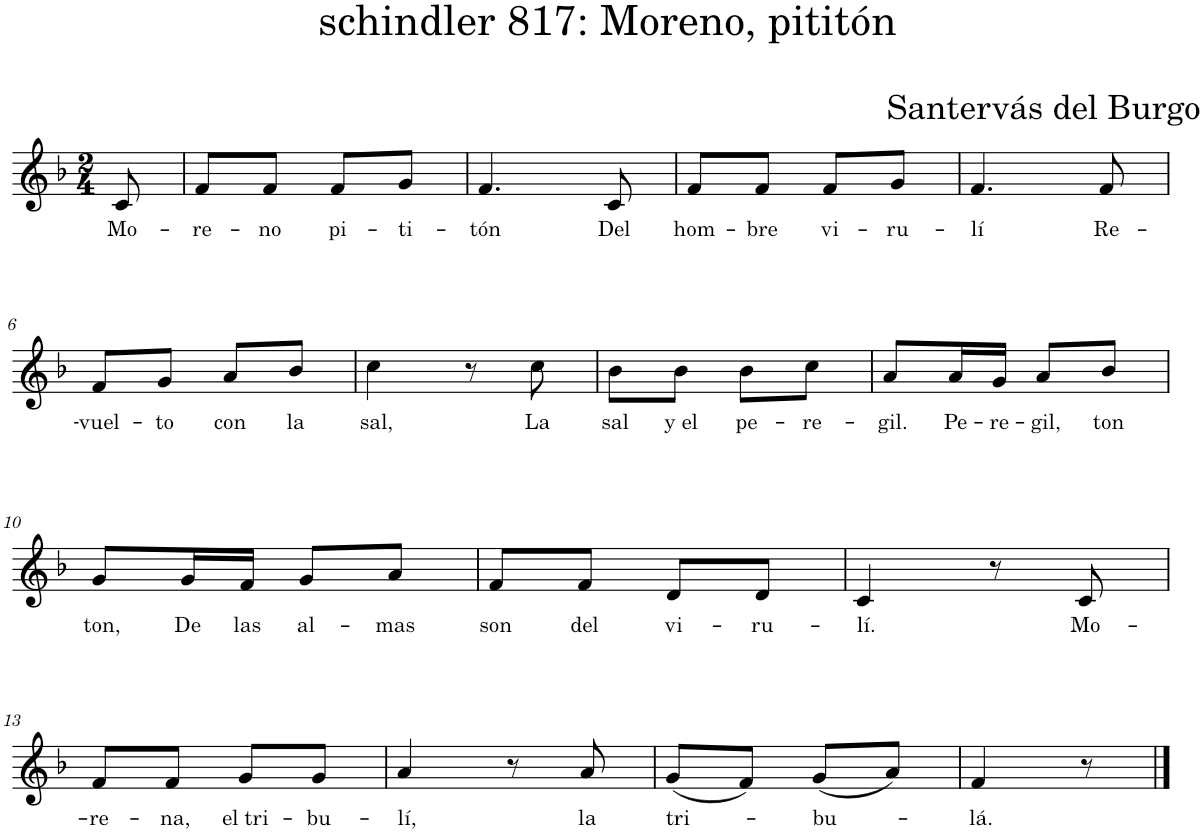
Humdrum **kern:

**kern	**text
*part1	*part1
*staff1	*staff1
*I"Piano	*
*I'Pno.	*
*clefG2	*
*k[b-]	*
*M2/4	*
=1	=1
!	!LO:LY:b
8c/	Mo-
=2	=2
!	!LO:LY:b
8f/L	-re-
!	!LO:LY:b
8f/J	-no
!	!LO:LY:b
8f/L	pi-
!	!LO:LY:b
8g/J	-ti-
=3	=3
!	!LO:LY:b
4.f/	-tón
!	!LO:LY:b
8c/	Del
=4	=4
!	!LO:LY:b
8f/L	hom-
!	!LO:LY:b
8f/J	-bre
!	!LO:LY:b
8f/L	vi-
!	!LO:LY:b
8g/J	-ru-
=5	=5
!	!LO:LY:b
4.f/	-lí
!	!LO:LY:b
8f/	Re-
!!LO:LB:g=z
=6	=6
!	!LO:LY:b
8f/L	-vuel-
!	!LO:LY:b
8g/J	-to
!	!LO:LY:b
8a/L	con
!	!LO:LY:b
8b-/J	la
=7	=7
!	!LO:LY:b
4cc\	sal,
8r	.
!	!LO:LY:b
8cc\	La
=8	=8
!	!LO:LY:b
8b-\L	sal
!	!LO:LY:b
8b-\J	y el
!	!LO:LY:b
8b-\L	pe-
!	!LO:LY:b
8cc\J	-re-
=9	=9
!	!LO:LY:b
8a/L	-gil.
!	!LO:LY:b
16a/L	Pe-
!	!LO:LY:b
16g/JJ	-re-
!	!LO:LY:b
8a/L	-gil,
!	!LO:LY:b
8b-/J	ton
!!LO:LB:g=z
=10	=10
!	!LO:LY:b
8g/L	ton,
!	!LO:LY:b
16g/L	De
!	!LO:LY:b
16f/JJ	las
!	!LO:LY:b
8g/L	al-
!	!LO:LY:b
8a/J	-mas
=11	=11
!	!LO:LY:b
8f/L	son
!	!LO:LY:b
8f/J	del
!	!LO:LY:b
8d/L	vi-
!	!LO:LY:b
8d/J	-ru-
=12	=12
!	!LO:LY:b
4c/	-lí.
8r	.
!	!LO:LY:b
8c/	Mo-
!!LO:LB:g=z
=13	=13
!	!LO:LY:b
8f/L	-re-
!	!LO:LY:b
8f/J	-na,
!	!LO:LY:b
8g/L	el tri-
!	!LO:LY:b
8g/J	-bu-
=14	=14
!	!LO:LY:b
4a/	-lí,
8r	.
!	!LO:LY:b
8a/	la
=15	=15
!	!LO:LY:b
(8g/L	tri-
8f/J)	.
!	!LO:LY:b
(8g/L	-bu-
8a/J)	.
=16	=16
!	!LO:LY:b
4f/	-lá.
8r	.
==	==
*-	*-
